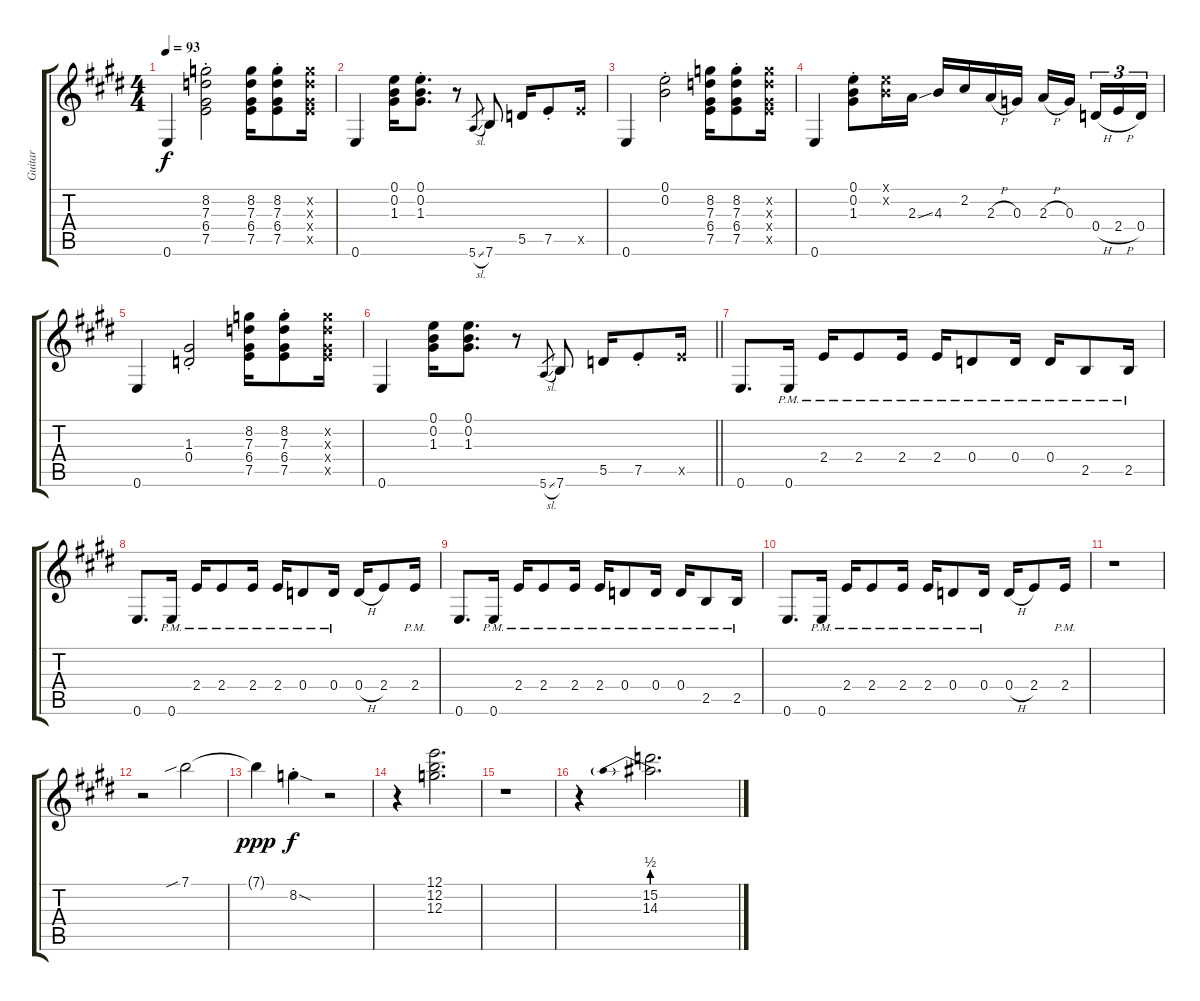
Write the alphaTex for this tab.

\track ("Guitar" "Guitar") {instrument overdrivenguitar}
\staff {score tabs}
\tuning (E4 B3 G3 D3 A2 E2) {hide}
\ts (4 4)
\tempo 93
\clef g2
\ks e
0.6.4{dy f} (8.2{st} 7.3{st} 6.4{st} 7.5{st}).2 (8.2 7.3 6.4 7.5).16 (8.2{st} 7.3{st} 6.4{st} 7.5{st}).8 (8.2{x} 7.3{x} 6.4{x} 7.5{x}).16 |
0.6.4 (0.1 0.2 1.3).16 (0.1{st} 0.2{st} 1.3{st}).8{d} r.8 5.6{sl}.8{gr} 7.6.8 5.5.16 7.5{st}.8 7.5{x}.16 |
0.6.4 (0.1{st} 0.2{st}).2 (8.2 7.3 6.4 7.5).16 (8.2{st} 7.3{st} 6.4{st} 7.5{st}).8 (8.2{x} 7.3{x} 6.4{x} 7.5{x}).16 |
0.6.4 (0.1{st} 0.2{st} 1.3{st}).8 (0.1{x} 0.2{x}).16 2.3{ss}.16 4.3.16 2.2.16 2.3{h}.16 0.3.16 2.3{h}.16 0.3.16{beam splitsecondary} 0.4{h}.16{tu (3 2)} 2.4{h}.16{tu (3 2)} 0.4.16{tu (3 2)} |
0.6.4 (1.3{st} 0.4{st}).2 (8.2 7.3 6.4 7.5).16 (8.2{st} 7.3{st} 6.4{st} 7.5{st}).8 (8.2{x} 7.3{x} 6.4{x} 7.5{x}).16 |
\barLineRight lightlight
0.6.4 (0.1 0.2 1.3).16 (0.1 0.2 1.3).8{d} r.8 5.6{sl}.8{gr} 7.6.8 5.5.16 7.5{st}.8 7.5{x}.16 |
0.6.8{d} 0.6{pm}.16 2.4{pm}.16 2.4{pm}.8 2.4{pm}.16 2.4{pm}.16 0.4{pm}.8 0.4{pm}.16 0.4{pm}.16 2.5{pm}.8 2.5{pm}.16 |
0.6.8{d} 0.6{pm}.16 2.4{pm}.16 2.4{pm}.8 2.4{pm}.16 2.4{pm}.16 0.4{pm}.8 0.4{pm}.16 0.4{h}.16 2.4.8 2.4{pm}.16 |
0.6.8{d} 0.6{pm}.16 2.4{pm}.16 2.4{pm}.8 2.4{pm}.16 2.4{pm}.16 0.4{pm}.8 0.4{pm}.16 0.4{pm}.16 2.5{pm}.8 2.5{pm}.16 |
0.6.8{d} 0.6{pm}.16 2.4{pm}.16 2.4{pm}.8 2.4{pm}.16 2.4{pm}.16 0.4{pm}.8 0.4{pm}.16 0.4{h}.16 2.4.8 2.4{pm}.16 |
r.1 |
r.2 7.1{sib}.2 |
7.1{t}.4{dy ppp} 8.2{sod st}.4{dy f} r.2 |
r.4 (12.1 12.2 12.3).2{d} |
r.1 |
r.4 (15.2 14.3{be (prebend 0 2 60 2)}).2{d}
